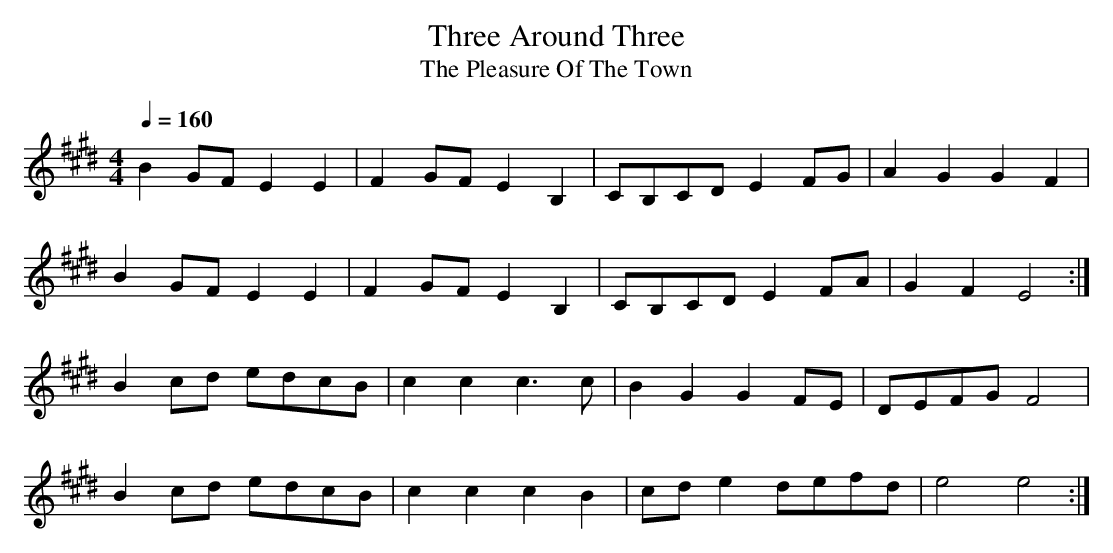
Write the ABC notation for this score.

X:1
T:Three Around Three
T:The Pleasure Of The Town
M:4/4
L:1/8
Q:1/4=160
K:Emaj
B2GF E2E2 | F2GF E2B,2 | CB,CD E2FG | A2G2 G2F2 |
B2GF E2E2 | F2GF E2B,2 | CB,CD E2FA | G2 F2 E4 :|
B2 cd edcB | c2c2 c2>c2 | B2G2G2FE | DEFG F4 |
B2cd edcB | c2c2c2B2 | cd e2 defd | e4 e4 :|
